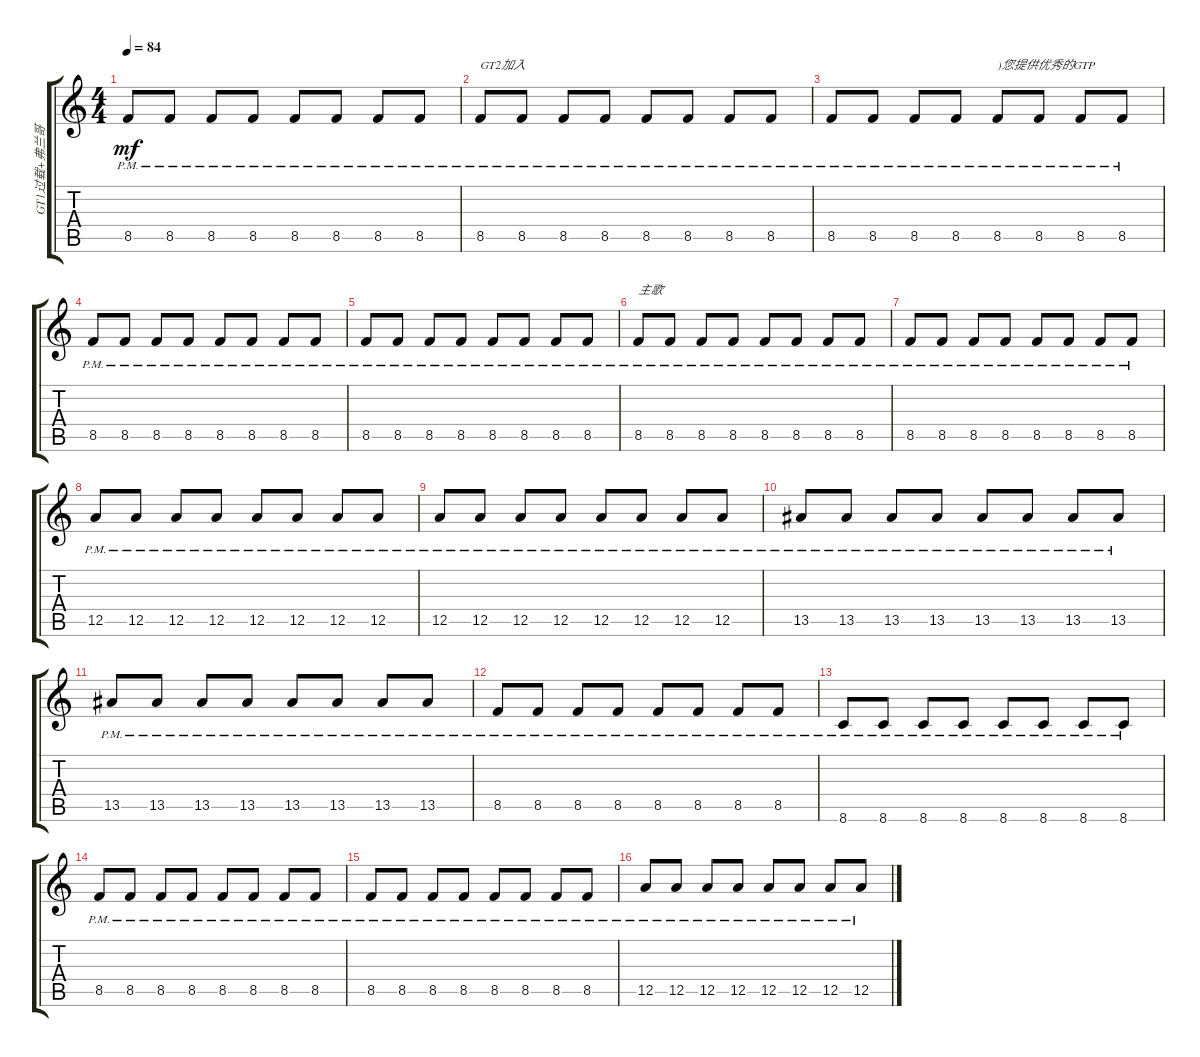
\track ("GT1过载+弗兰哥" "GT1过载+弗兰哥") {instrument electricguitarmuted}
\staff {score tabs}
\tuning (E4 B3 G3 D3 A2 E2) {hide}
\ts (4 4)
\tempo 84
\clef g2
\ks c
8.5{pm}.8{dy mf instrument electricguitarmuted} 8.5{pm}.8 8.5{pm}.8 8.5{pm}.8 8.5{pm}.8 8.5{pm}.8 8.5{pm}.8 8.5{pm}.8 |
8.5{pm}.8{txt "GT2加入"} 8.5{pm}.8 8.5{pm}.8 8.5{pm}.8 8.5{pm}.8 8.5{pm}.8 8.5{pm}.8 8.5{pm}.8 |
8.5{pm}.8 8.5{pm}.8 8.5{pm}.8 8.5{pm}.8 8.5{pm}.8{txt ")您提供优秀的GTP"} 8.5{pm}.8 8.5{pm}.8 8.5{pm}.8 |
8.5{pm}.8 8.5{pm}.8 8.5{pm}.8 8.5{pm}.8 8.5{pm}.8 8.5{pm}.8 8.5{pm}.8 8.5{pm}.8 |
8.5{pm}.8 8.5{pm}.8 8.5{pm}.8 8.5{pm}.8 8.5{pm}.8 8.5{pm}.8 8.5{pm}.8 8.5{pm}.8 |
8.5{pm}.8{txt "主歌"} 8.5{pm}.8 8.5{pm}.8 8.5{pm}.8 8.5{pm}.8 8.5{pm}.8 8.5{pm}.8 8.5{pm}.8 |
8.5{pm}.8 8.5{pm}.8 8.5{pm}.8 8.5{pm}.8 8.5{pm}.8 8.5{pm}.8 8.5{pm}.8 8.5{pm}.8 |
12.5{pm}.8 12.5{pm}.8 12.5{pm}.8 12.5{pm}.8 12.5{pm}.8 12.5{pm}.8 12.5{pm}.8 12.5{pm}.8 |
12.5{pm}.8 12.5{pm}.8 12.5{pm}.8 12.5{pm}.8 12.5{pm}.8 12.5{pm}.8 12.5{pm}.8 12.5{pm}.8 |
13.5{pm}.8 13.5{pm}.8 13.5{pm}.8 13.5{pm}.8 13.5{pm}.8 13.5{pm}.8 13.5{pm}.8 13.5{pm}.8 |
13.5{pm}.8 13.5{pm}.8 13.5{pm}.8 13.5{pm}.8 13.5{pm}.8 13.5{pm}.8 13.5{pm}.8 13.5{pm}.8 |
8.5{pm}.8 8.5{pm}.8 8.5{pm}.8 8.5{pm}.8 8.5{pm}.8 8.5{pm}.8 8.5{pm}.8 8.5{pm}.8 |
8.6{pm}.8 8.6{pm}.8 8.6{pm}.8 8.6{pm}.8 8.6{pm}.8 8.6{pm}.8 8.6{pm}.8 8.6{pm}.8 |
8.5{pm}.8 8.5{pm}.8 8.5{pm}.8 8.5{pm}.8 8.5{pm}.8 8.5{pm}.8 8.5{pm}.8 8.5{pm}.8 |
8.5{pm}.8 8.5{pm}.8 8.5{pm}.8 8.5{pm}.8 8.5{pm}.8 8.5{pm}.8 8.5{pm}.8 8.5{pm}.8 |
12.5{pm}.8 12.5{pm}.8 12.5{pm}.8 12.5{pm}.8 12.5{pm}.8 12.5{pm}.8 12.5{pm}.8 12.5{pm}.8
